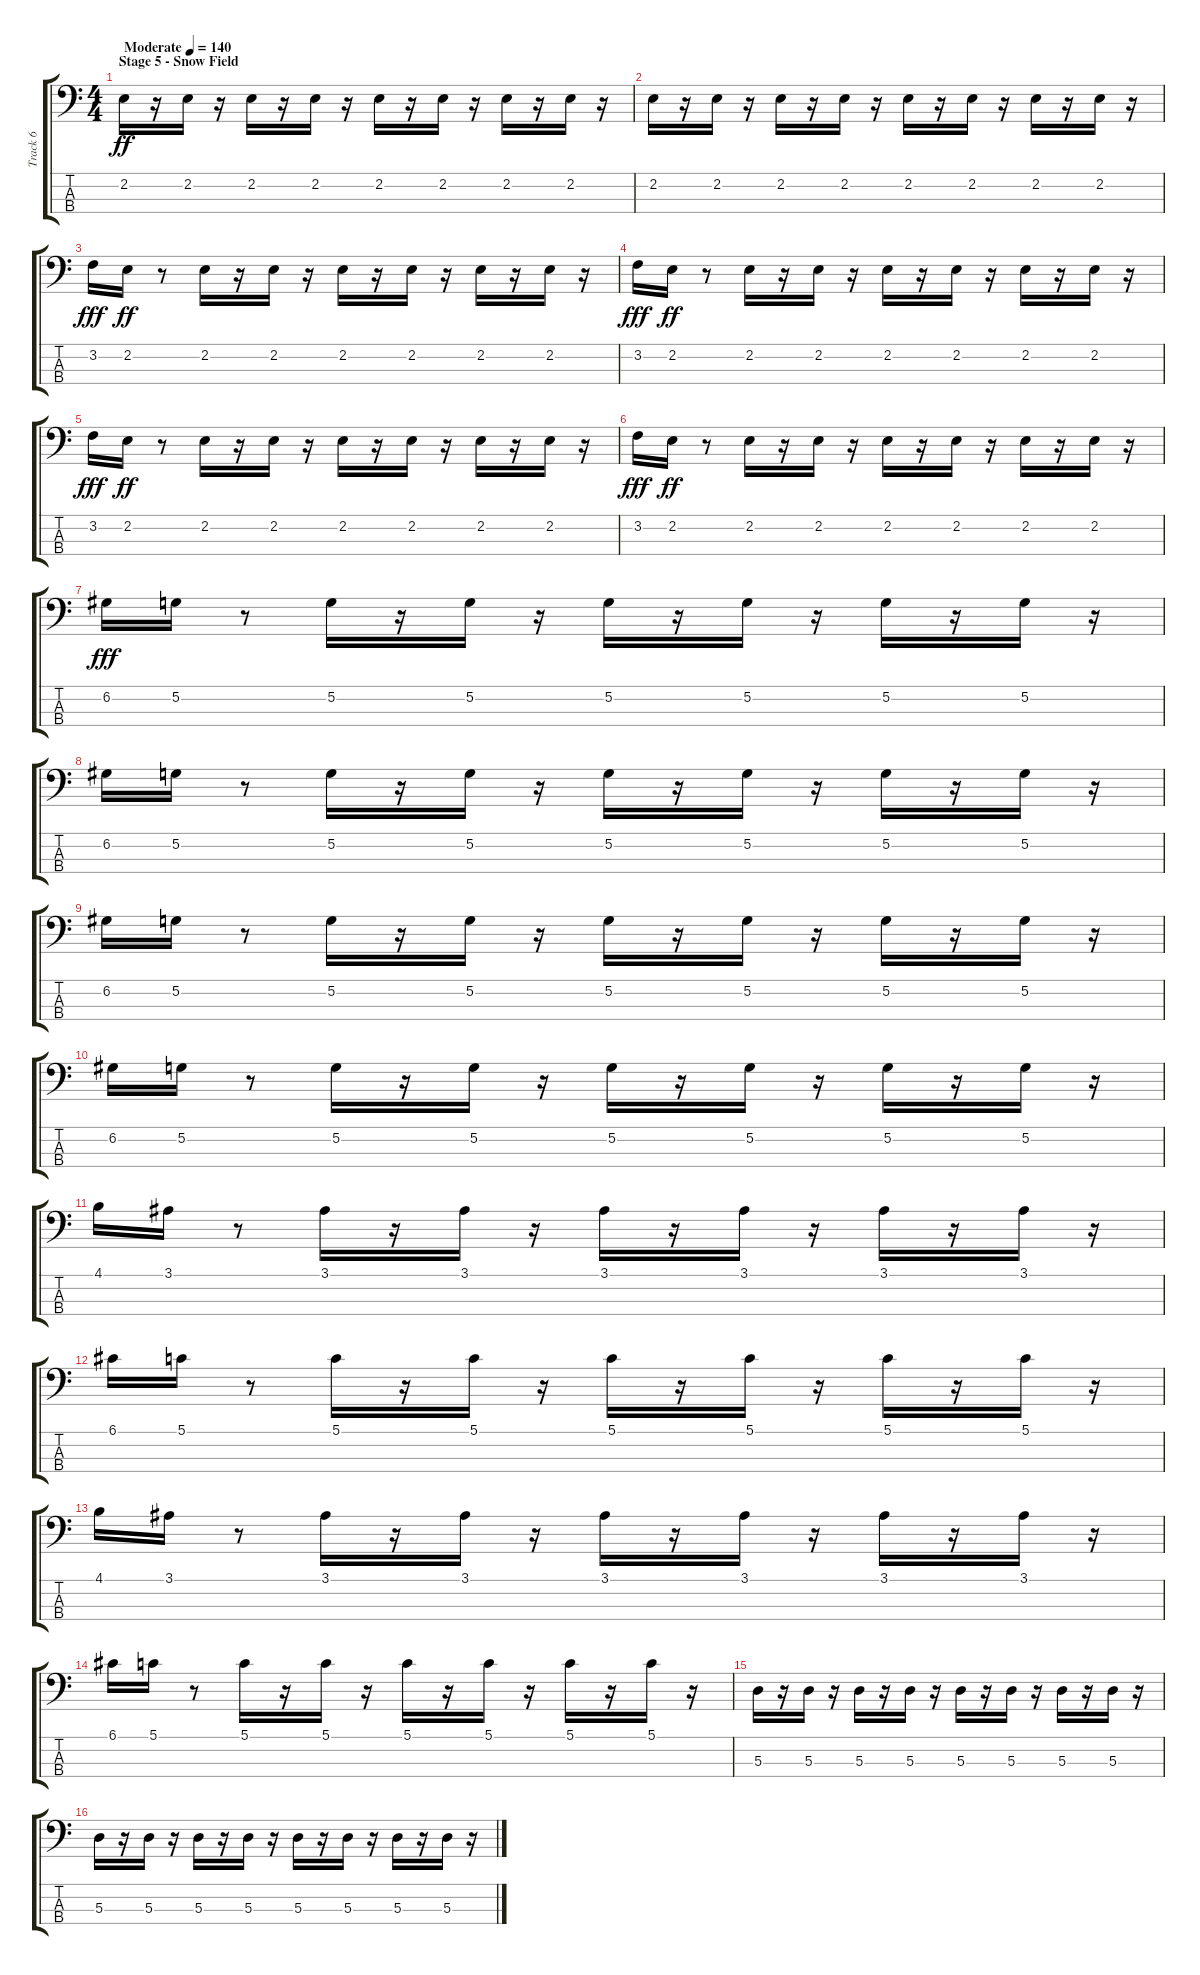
\track ("Track 6" "Track 6") {instrument slapbass2}
\staff {score tabs}
\tuning (G2 D2 A1 E1) {hide}
\ts (4 4)
\section ("" "Stage 5 - Snow Field")
\tempo (140 "Moderate")
\clef f4
\ks c
2.2.16{dy ff instrument slapbass2} r.16 2.2.16 r.16 2.2.16 r.16 2.2.16 r.16 2.2.16 r.16 2.2.16 r.16 2.2.16 r.16 2.2.16 r.16 |
2.2.16 r.16 2.2.16 r.16 2.2.16 r.16 2.2.16 r.16 2.2.16 r.16 2.2.16 r.16 2.2.16 r.16 2.2.16 r.16 |
3.2.16{dy fff} 2.2.16{dy ff} r.8 2.2.16 r.16 2.2.16 r.16 2.2.16 r.16 2.2.16 r.16 2.2.16 r.16 2.2.16 r.16 |
3.2.16{dy fff} 2.2.16{dy ff} r.8 2.2.16 r.16 2.2.16 r.16 2.2.16 r.16 2.2.16 r.16 2.2.16 r.16 2.2.16 r.16 |
3.2.16{dy fff} 2.2.16{dy ff} r.8 2.2.16 r.16 2.2.16 r.16 2.2.16 r.16 2.2.16 r.16 2.2.16 r.16 2.2.16 r.16 |
3.2.16{dy fff} 2.2.16{dy ff} r.8 2.2.16 r.16 2.2.16 r.16 2.2.16 r.16 2.2.16 r.16 2.2.16 r.16 2.2.16 r.16 |
6.2.16{dy fff} 5.2.16 r.8 5.2.16 r.16 5.2.16 r.16 5.2.16 r.16 5.2.16 r.16 5.2.16 r.16 5.2.16 r.16 |
6.2.16 5.2.16 r.8 5.2.16 r.16 5.2.16 r.16 5.2.16 r.16 5.2.16 r.16 5.2.16 r.16 5.2.16 r.16 |
6.2.16 5.2.16 r.8 5.2.16 r.16 5.2.16 r.16 5.2.16 r.16 5.2.16 r.16 5.2.16 r.16 5.2.16 r.16 |
6.2.16 5.2.16 r.8 5.2.16 r.16 5.2.16 r.16 5.2.16 r.16 5.2.16 r.16 5.2.16 r.16 5.2.16 r.16 |
4.1.16 3.1.16 r.8 3.1.16 r.16 3.1.16 r.16 3.1.16 r.16 3.1.16 r.16 3.1.16 r.16 3.1.16 r.16 |
6.1.16 5.1.16 r.8 5.1.16 r.16 5.1.16 r.16 5.1.16 r.16 5.1.16 r.16 5.1.16 r.16 5.1.16 r.16 |
4.1.16 3.1.16 r.8 3.1.16 r.16 3.1.16 r.16 3.1.16 r.16 3.1.16 r.16 3.1.16 r.16 3.1.16 r.16 |
6.1.16 5.1.16 r.8 5.1.16 r.16 5.1.16 r.16 5.1.16 r.16 5.1.16 r.16 5.1.16 r.16 5.1.16 r.16 |
5.3.16 r.16 5.3.16 r.16 5.3.16 r.16 5.3.16 r.16 5.3.16 r.16 5.3.16 r.16 5.3.16 r.16 5.3.16 r.16 |
5.3.16 r.16 5.3.16 r.16 5.3.16 r.16 5.3.16 r.16 5.3.16 r.16 5.3.16 r.16 5.3.16 r.16 5.3.16 r.16
